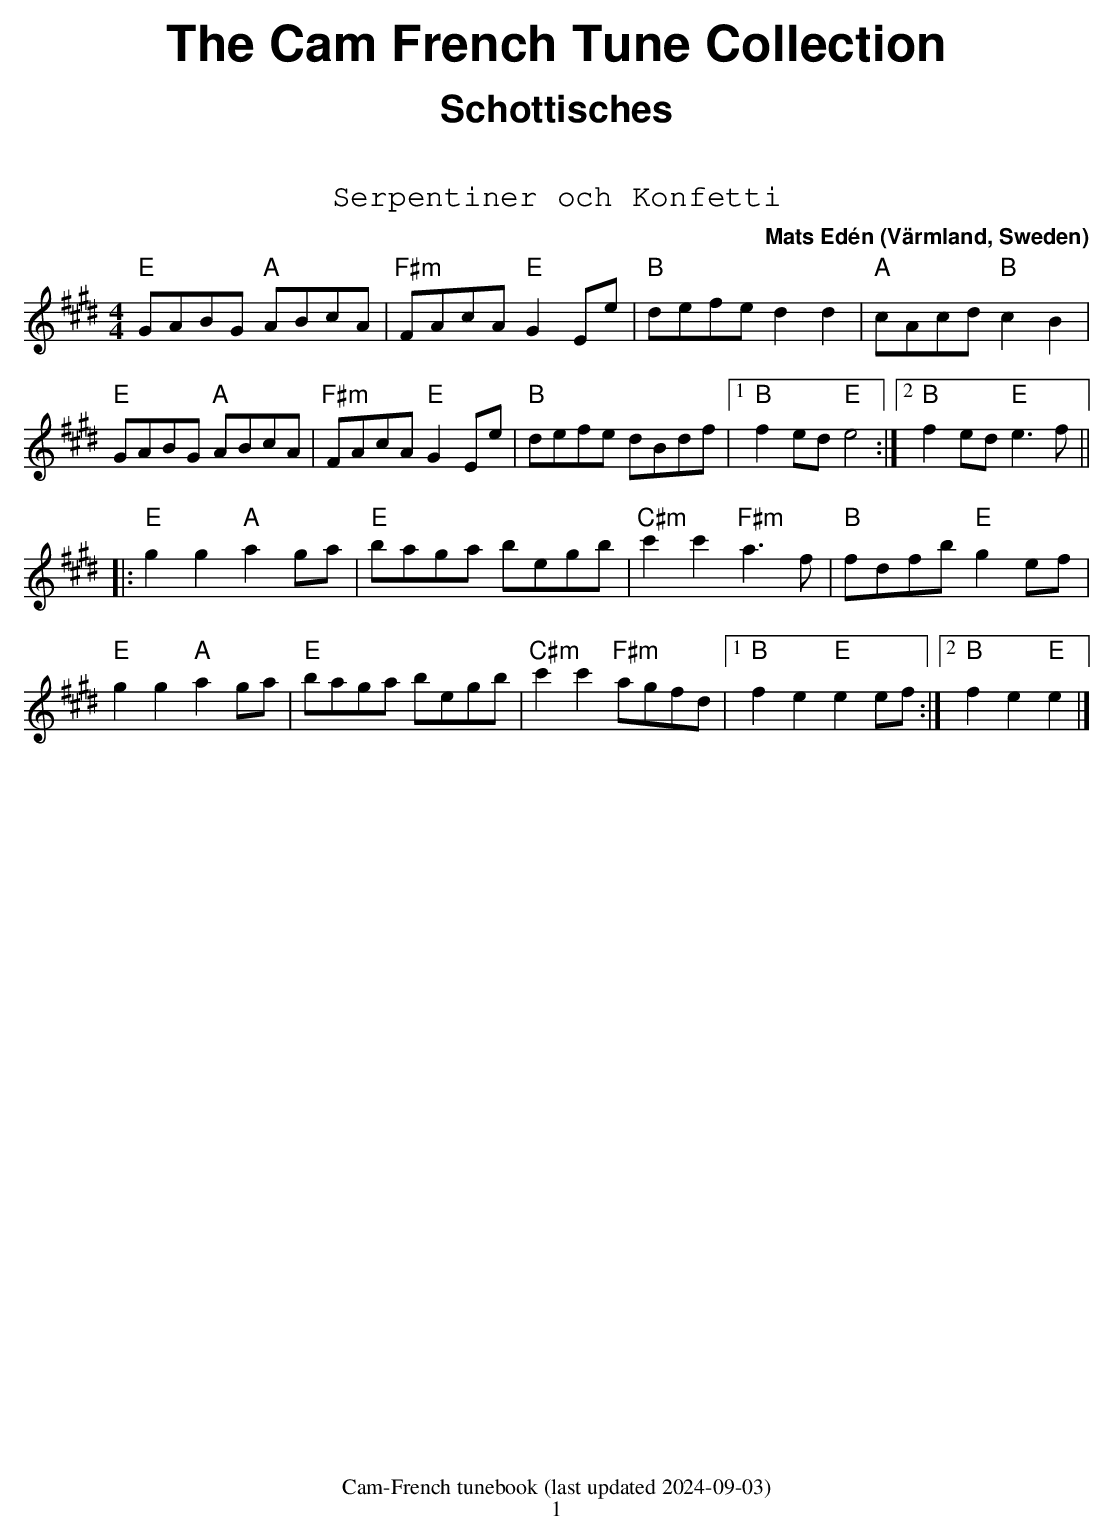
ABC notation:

X:1
T:Serpentiner och Konfetti
C:Mats Edén
M:4/4
O:Värmland, Sweden
K:Emaj
L:1/8
"E"GABG "A"ABcA|"F#m"FAcA "E"G2Ee|"B"defed2d2| "A"cAcd "B"c2 B2|
"E"GABG "A"ABcA|"F#m"FAcA "E"G2Ee|"B"defe dBdf |1 "B"f2ed"E"e4:|2"B"f2ed"E"e3f||
|: "E"g2g2 "A"a2ga |"E"baga begb | "C#m" c'2c'2"F#m"a3f| "B"fdfb"E"g2 ef|
"E"g2g2 "A"a2ga |"E"baga begb | "C#m" c'2c'2"F#m"agfd |1 "B"f2 e2 "E"e2 ef :|2 "B"f2 e2 "E" e2|]
